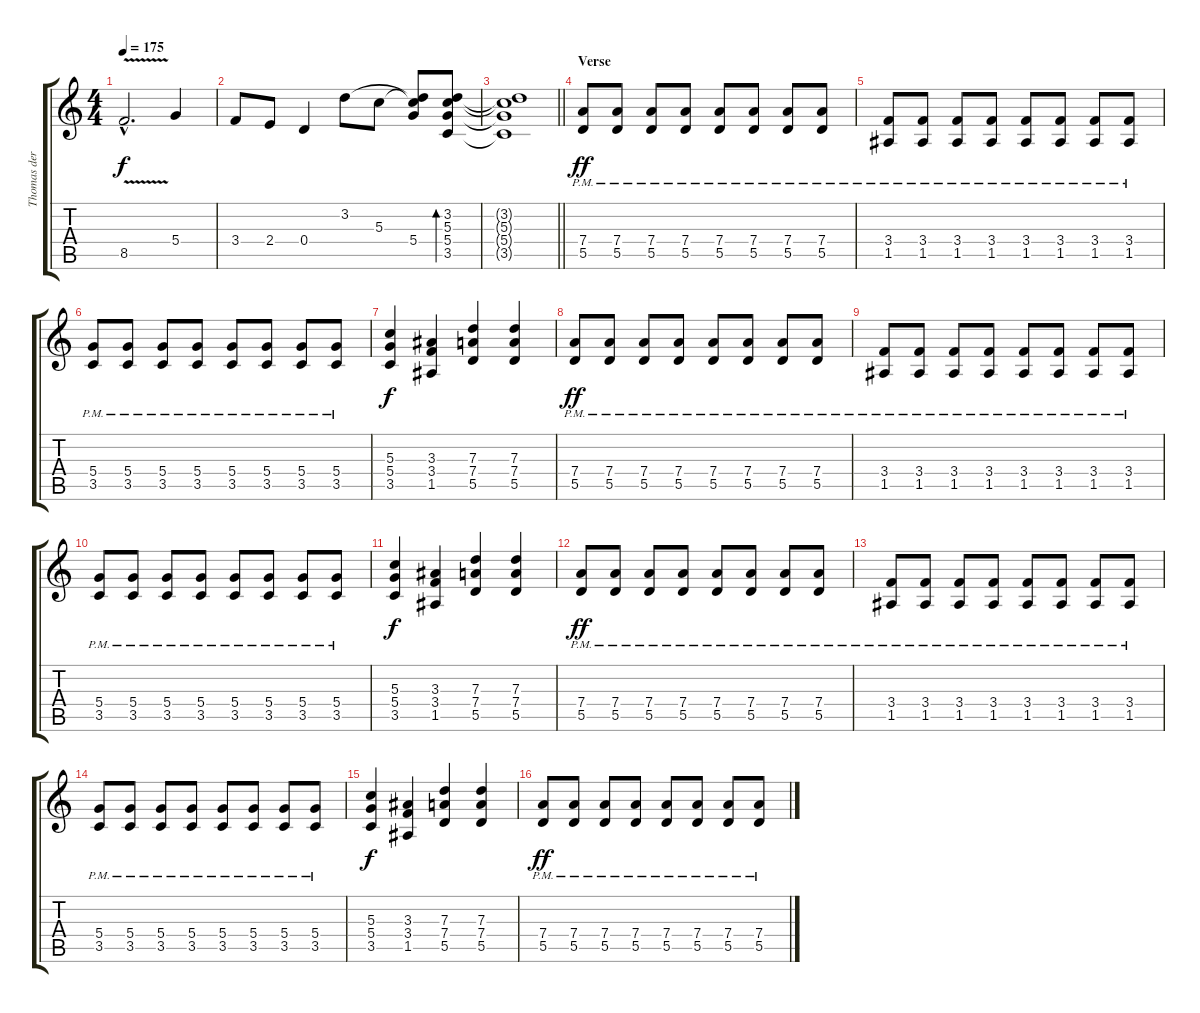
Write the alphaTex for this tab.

\track ("Thomas der Münzer" "Thomas der") {instrument distortionguitar}
\staff {score tabs}
\tuning (E4 B3 G3 D3 A2 E2) {hide}
\ts (4 4)
\tempo 175
\clef g2
\ks c
8.5{v hac}.2{d dy f} 5.4.4 |
3.4.8 2.4.8 0.4.4 3.2.8 5.3.8 (3.2{t} 5.3{t} 5.4).8 (3.2 5.3 5.4 3.5).8{bd 480} |
\barLineRight lightlight
(3.2{t} 5.3{t} 5.4{t} 3.5{t}).1 |
\section ("" "Verse")
(7.4{pm} 5.5{pm}).8{dy ff} (7.4{pm} 5.5{pm}).8 (7.4{pm} 5.5{pm}).8 (7.4{pm} 5.5{pm}).8 (7.4{pm} 5.5{pm}).8 (7.4{pm} 5.5{pm}).8 (7.4{pm} 5.5{pm}).8 (7.4{pm} 5.5{pm}).8 |
(3.4{pm} 1.5{pm}).8 (3.4{pm} 1.5{pm}).8 (3.4{pm} 1.5{pm}).8 (3.4{pm} 1.5{pm}).8 (3.4{pm} 1.5{pm}).8 (3.4{pm} 1.5{pm}).8 (3.4{pm} 1.5{pm}).8 (3.4{pm} 1.5{pm}).8 |
(5.4{pm} 3.5{pm}).8 (5.4{pm} 3.5{pm}).8 (5.4{pm} 3.5{pm}).8 (5.4{pm} 3.5{pm}).8 (5.4{pm} 3.5{pm}).8 (5.4{pm} 3.5{pm}).8 (5.4{pm} 3.5{pm}).8 (5.4{pm} 3.5{pm}).8 |
(5.3 5.4 3.5).4{dy f} (3.3 3.4 1.5).4 (7.3 7.4 5.5).4 (7.3 7.4 5.5).4 |
(7.4{pm} 5.5{pm}).8{dy ff} (7.4{pm} 5.5{pm}).8 (7.4{pm} 5.5{pm}).8 (7.4{pm} 5.5{pm}).8 (7.4{pm} 5.5{pm}).8 (7.4{pm} 5.5{pm}).8 (7.4{pm} 5.5{pm}).8 (7.4{pm} 5.5{pm}).8 |
(3.4{pm} 1.5{pm}).8 (3.4{pm} 1.5{pm}).8 (3.4{pm} 1.5{pm}).8 (3.4{pm} 1.5{pm}).8 (3.4{pm} 1.5{pm}).8 (3.4{pm} 1.5{pm}).8 (3.4{pm} 1.5{pm}).8 (3.4{pm} 1.5{pm}).8 |
(5.4{pm} 3.5{pm}).8 (5.4{pm} 3.5{pm}).8 (5.4{pm} 3.5{pm}).8 (5.4{pm} 3.5{pm}).8 (5.4{pm} 3.5{pm}).8 (5.4{pm} 3.5{pm}).8 (5.4{pm} 3.5{pm}).8 (5.4{pm} 3.5{pm}).8 |
(5.3 5.4 3.5).4{dy f} (3.3 3.4 1.5).4 (7.3 7.4 5.5).4 (7.3 7.4 5.5).4 |
(7.4{pm} 5.5{pm}).8{dy ff} (7.4{pm} 5.5{pm}).8 (7.4{pm} 5.5{pm}).8 (7.4{pm} 5.5{pm}).8 (7.4{pm} 5.5{pm}).8 (7.4{pm} 5.5{pm}).8 (7.4{pm} 5.5{pm}).8 (7.4{pm} 5.5{pm}).8 |
(3.4{pm} 1.5{pm}).8 (3.4{pm} 1.5{pm}).8 (3.4{pm} 1.5{pm}).8 (3.4{pm} 1.5{pm}).8 (3.4{pm} 1.5{pm}).8 (3.4{pm} 1.5{pm}).8 (3.4{pm} 1.5{pm}).8 (3.4{pm} 1.5{pm}).8 |
(5.4{pm} 3.5{pm}).8 (5.4{pm} 3.5{pm}).8 (5.4{pm} 3.5{pm}).8 (5.4{pm} 3.5{pm}).8 (5.4{pm} 3.5{pm}).8 (5.4{pm} 3.5{pm}).8 (5.4{pm} 3.5{pm}).8 (5.4{pm} 3.5{pm}).8 |
(5.3 5.4 3.5).4{dy f} (3.3 3.4 1.5).4 (7.3 7.4 5.5).4 (7.3 7.4 5.5).4 |
(7.4{pm} 5.5{pm}).8{dy ff} (7.4{pm} 5.5{pm}).8 (7.4{pm} 5.5{pm}).8 (7.4{pm} 5.5{pm}).8 (7.4{pm} 5.5{pm}).8 (7.4{pm} 5.5{pm}).8 (7.4{pm} 5.5{pm}).8 (7.4{pm} 5.5{pm}).8
